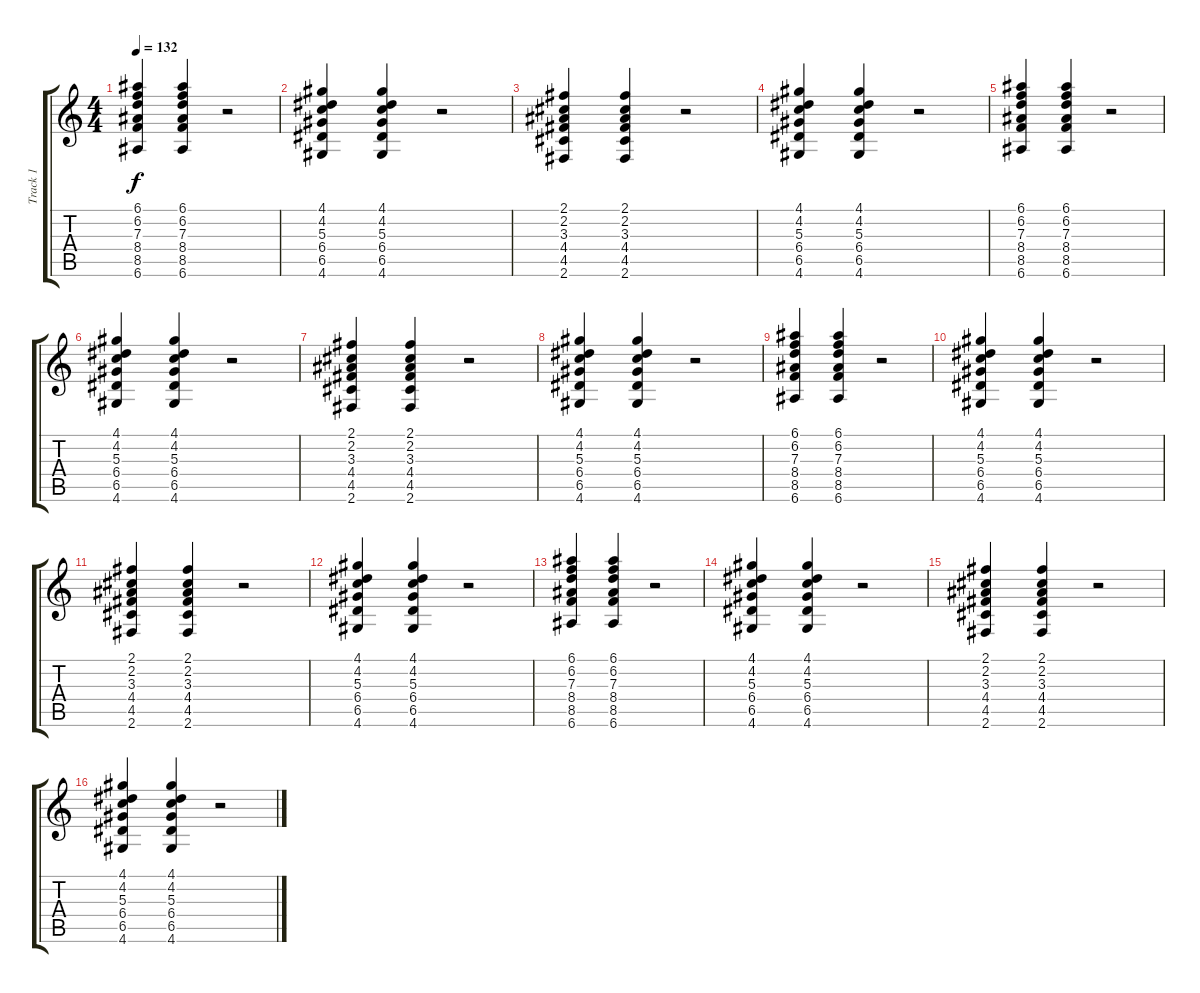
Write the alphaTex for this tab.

\track ("Track 1" "Track 1") {instrument distortionguitar}
\staff {score tabs}
\tuning (E4 B3 G3 D3 A2 E2) {hide}
\ts (4 4)
\tempo 132
\clef g2
\ks c
(6.1 6.2 7.3 8.4 8.5 6.6).4{dy f instrument distortionguitar} (6.1 6.2 7.3 8.4 8.5 6.6).4 r.2 |
(4.1 4.2 5.3 6.4 6.5 4.6).4 (4.1 4.2 5.3 6.4 6.5 4.6).4 r.2 |
(2.1 2.2 3.3 4.4 4.5 2.6).4 (2.1 2.2 3.3 4.4 4.5 2.6).4 r.2 |
(4.1 4.2 5.3 6.4 6.5 4.6).4 (4.1 4.2 5.3 6.4 6.5 4.6).4 r.2 |
(6.1 6.2 7.3 8.4 8.5 6.6).4 (6.1 6.2 7.3 8.4 8.5 6.6).4 r.2 |
(4.1 4.2 5.3 6.4 6.5 4.6).4 (4.1 4.2 5.3 6.4 6.5 4.6).4 r.2 |
(2.1 2.2 3.3 4.4 4.5 2.6).4 (2.1 2.2 3.3 4.4 4.5 2.6).4 r.2 |
(4.1 4.2 5.3 6.4 6.5 4.6).4 (4.1 4.2 5.3 6.4 6.5 4.6).4 r.2 |
(6.1 6.2 7.3 8.4 8.5 6.6).4 (6.1 6.2 7.3 8.4 8.5 6.6).4 r.2 |
(4.1 4.2 5.3 6.4 6.5 4.6).4 (4.1 4.2 5.3 6.4 6.5 4.6).4 r.2 |
(2.1 2.2 3.3 4.4 4.5 2.6).4 (2.1 2.2 3.3 4.4 4.5 2.6).4 r.2 |
(4.1 4.2 5.3 6.4 6.5 4.6).4 (4.1 4.2 5.3 6.4 6.5 4.6).4 r.2 |
(6.1 6.2 7.3 8.4 8.5 6.6).4 (6.1 6.2 7.3 8.4 8.5 6.6).4 r.2 |
(4.1 4.2 5.3 6.4 6.5 4.6).4 (4.1 4.2 5.3 6.4 6.5 4.6).4 r.2 |
(2.1 2.2 3.3 4.4 4.5 2.6).4 (2.1 2.2 3.3 4.4 4.5 2.6).4 r.2 |
(4.1 4.2 5.3 6.4 6.5 4.6).4 (4.1 4.2 5.3 6.4 6.5 4.6).4 r.2
